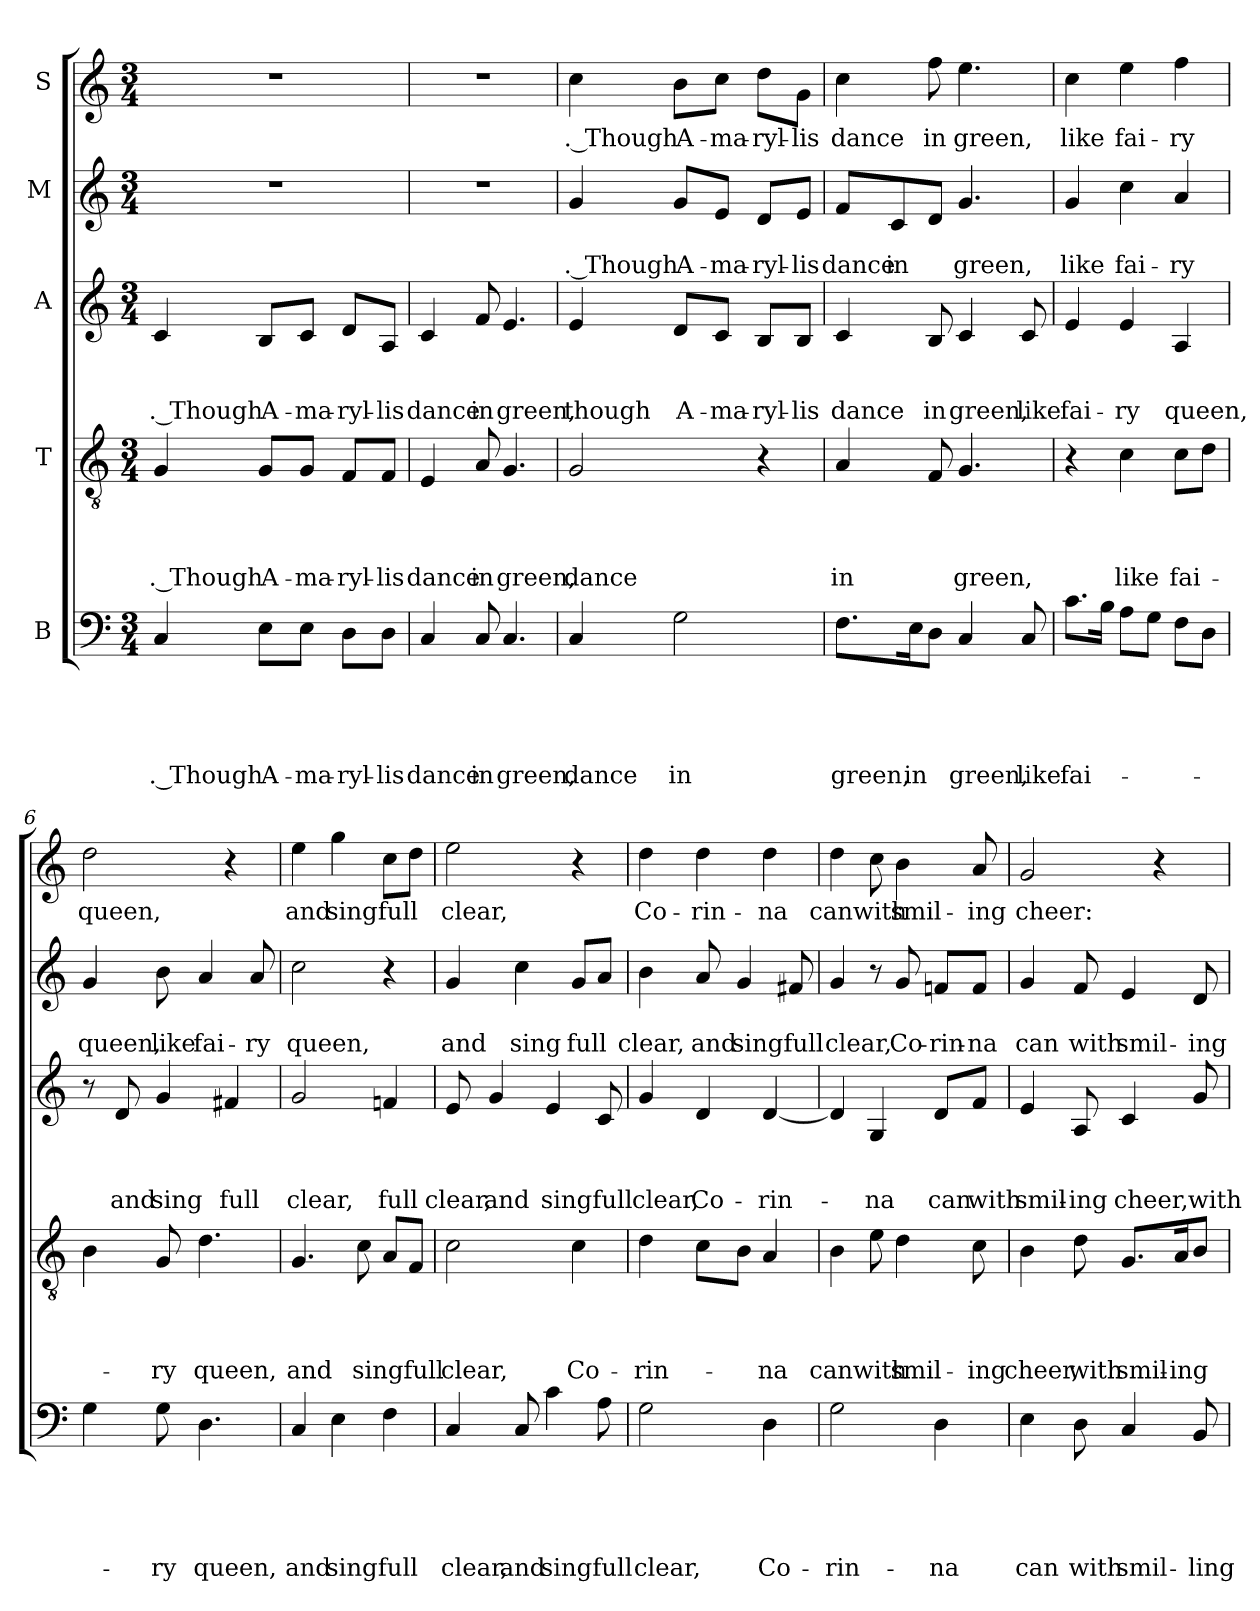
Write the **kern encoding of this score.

**kern	**text	**text	**text	**text	**text	**kern	**text	**text	**text	**text	**kern	**text	**text	**text	**kern	**text	**text	**kern	**text
*part5	*part5	*part5	*part5	*part5	*part5	*part4	*part4	*part4	*part4	*part4	*part3	*part3	*part3	*part3	*part2	*part2	*part2	*part1	*part1
*staff5	*staff5	*staff5	*staff5	*staff5	*staff5	*staff4	*staff4	*staff4	*staff4	*staff4	*staff3	*staff3	*staff3	*staff3	*staff2	*staff2	*staff2	*staff1	*staff1
*I"B	*	*	*	*	*	*I"T	*	*	*	*	*I"A	*	*	*	*I"M	*	*	*I"S	*
*clefF4	*	*	*	*	*	*clefGv2	*	*	*	*	*clefG2	*	*	*	*clefG2	*	*	*clefG2	*
*k[]	*	*	*	*	*	*k[]	*	*	*	*	*k[]	*	*	*	*k[]	*	*	*k[]	*
*C:	*	*	*	*	*	*C:	*	*	*	*	*C:	*	*	*	*C:	*	*	*C:	*
*M3/4	*	*	*	*	*	*M3/4	*	*	*	*	*M3/4	*	*	*	*M3/4	*	*	*M3/4	*
=1	=1	=1	=1	=1	=1	=1	=1	=1	=1	=1	=1	=1	=1	=1	=1	=1	=1	=1	=1
!	!	!	!	!	!LO:LY:b:rj	!	!	!	!	!LO:LY:b:rj	!	!	!	!LO:LY:b:rj	!LO:N:vis=1	!	!	!LO:N:vis=1	!
4C/	.	.	.	.	. Though	4G/	.	.	.	. Though	4c/	.	.	. Though	2.r	.	.	2.r	.
!	!	!	!	!	!LO:LY:b	!	!	!	!	!LO:LY:b	!	!	!	!LO:LY:b	!	!	!	!	!
8E\L	.	.	.	.	A-	8G/L	.	.	.	A-	8B/L	.	.	A-	.	.	.	.	.
!	!	!	!	!	!LO:LY:b	!	!	!	!	!LO:LY:b	!	!	!	!LO:LY:b	!	!	!	!	!
8E\J	.	.	.	.	-ma-	8G/J	.	.	.	-ma-	8c/J	.	.	-ma-	.	.	.	.	.
!	!	!	!	!	!LO:LY:b	!	!	!	!	!LO:LY:b	!	!	!	!LO:LY:b	!	!	!	!	!
8D\L	.	.	.	.	-ryl-	8F/L	.	.	.	-ryl-	8d/L	.	.	-ryl-	.	.	.	.	.
!	!	!	!	!	!LO:LY:b	!	!	!	!	!LO:LY:b	!	!	!	!LO:LY:b	!	!	!	!	!
8D\J	.	.	.	.	-lis	8F/J	.	.	.	-lis	8A/J	.	.	-lis	.	.	.	.	.
=2	=2	=2	=2	=2	=2	=2	=2	=2	=2	=2	=2	=2	=2	=2	=2	=2	=2	=2	=2
!	!	!	!	!	!LO:LY:b	!	!	!	!	!LO:LY:b	!	!	!	!LO:LY:b	!LO:N:vis=1	!	!	!LO:N:vis=1	!
4C/	.	.	.	.	dance	4E/	.	.	.	dance	4c/	.	.	dance	2.r	.	.	2.r	.
!	!	!	!	!	!LO:LY:b	!	!	!	!	!LO:LY:b	!	!	!	!LO:LY:b	!	!	!	!	!
8C/	.	.	.	.	in	8A/	.	.	.	in	8f/	.	.	in	.	.	.	.	.
!	!	!	!	!	!LO:LY:b	!	!	!	!	!LO:LY:b	!	!	!	!LO:LY:b	!	!	!	!	!
4.C/	.	.	.	.	green,	4.G/	.	.	.	green,	4.e/	.	.	green,	.	.	.	.	.
=3	=3	=3	=3	=3	=3	=3	=3	=3	=3	=3	=3	=3	=3	=3	=3	=3	=3	=3	=3
!	!	!	!	!	!LO:LY:b	!	!	!	!	!LO:LY:b	!	!	!	!LO:LY:b	!	!	!LO:LY:b:rj	!	!LO:LY:b:rj
4C/	.	.	.	.	dance	2G/	.	.	.	dance	4e/	.	.	though	4g/	.	. Though	4cc\	. Though
!	!	!	!	!	!LO:LY:b	!	!	!	!	!	!	!	!	!LO:LY:b	!	!	!LO:LY:b	!	!LO:LY:b
2G\	.	.	.	.	in	.	.	.	.	.	8d/L	.	.	A-	8g/L	.	A-	8b\L	A-
!	!	!	!	!	!	!	!	!	!	!	!	!	!	!LO:LY:b	!	!	!LO:LY:b	!	!LO:LY:b
.	.	.	.	.	.	.	.	.	.	.	8c/J	.	.	-ma-	8e/J	.	-ma-	8cc\J	-ma-
!	!	!	!	!	!	!	!	!	!	!	!	!	!	!LO:LY:b	!	!	!LO:LY:b	!	!LO:LY:b
.	.	.	.	.	.	4r	.	.	.	.	8B/L	.	.	-ryl-	8d/L	.	-ryl-	8dd\L	-ryl-
!	!	!	!	!	!	!	!	!	!	!	!	!	!	!LO:LY:b	!	!	!LO:LY:b	!	!LO:LY:b
.	.	.	.	.	.	.	.	.	.	.	8B/J	.	.	-lis	8e/J	.	-lis	8g\J	-lis
=4	=4	=4	=4	=4	=4	=4	=4	=4	=4	=4	=4	=4	=4	=4	=4	=4	=4	=4	=4
!	!	!	!	!	!LO:LY:b	!	!	!	!	!LO:LY:b	!	!	!	!LO:LY:b	!	!	!LO:LY:b	!	!LO:LY:b
8.F\L	.	.	.	.	green,	4A/	.	.	.	in	4c/	.	.	dance	8f/L	.	dance	4cc\	dance
!	!	!	!	!	!	!	!	!	!	!	!	!	!	!	!	!	!LO:LY:b	!	!
.	.	.	.	.	.	.	.	.	.	.	.	.	.	.	8c/	.	in	.	.
!	!	!	!	!	!LO:LY:b	!	!	!	!	!	!	!	!	!	!	!	!	!	!
16E\k	.	.	.	.	in	.	.	.	.	.	.	.	.	.	.	.	.	.	.
!	!	!	!	!	!	!	!	!	!	!	!	!	!	!LO:LY:b	!	!	!	!	!LO:LY:b
8D\J	.	.	.	.	.	8F/	.	.	.	.	8B/	.	.	in	8d/J	.	.	8ff\	in
!	!	!	!	!	!LO:LY:b	!	!	!	!	!LO:LY:b	!	!	!	!LO:LY:b	!	!	!LO:LY:b	!	!LO:LY:b
4C/	.	.	.	.	green,	4.G/	.	.	.	green,	4c/	.	.	green,	4.g/	.	green,	4.ee\	green,
!	!	!	!	!	!LO:LY:b	!	!	!	!	!	!	!	!	!LO:LY:b	!	!	!	!	!
8C/	.	.	.	.	like	.	.	.	.	.	8c/	.	.	like	.	.	.	.	.
=5	=5	=5	=5	=5	=5	=5	=5	=5	=5	=5	=5	=5	=5	=5	=5	=5	=5	=5	=5
!	!	!	!	!	!LO:LY:b	!	!	!	!	!	!	!	!	!LO:LY:b	!	!	!LO:LY:b	!	!LO:LY:b
8.c\L	.	.	.	.	fai-	4r	.	.	.	.	4e/	.	.	fai-	4g/	.	like	4cc\	like
16B\Jk	.	.	.	.	.	.	.	.	.	.	.	.	.	.	.	.	.	.	.
!	!	!	!	!	!	!	!	!	!	!LO:LY:b	!	!	!	!LO:LY:b	!	!	!LO:LY:b	!	!LO:LY:b
8A\L	.	.	.	.	.	4c\	.	.	.	like	4e/	.	.	-ry	4cc\	.	fai-	4ee\	fai-
8G\J	.	.	.	.	.	.	.	.	.	.	.	.	.	.	.	.	.	.	.
!	!	!	!	!	!	!	!	!	!	!LO:LY:b	!	!	!	!LO:LY:b	!	!	!LO:LY:b	!	!LO:LY:b
8F\L	.	.	.	.	.	8c\L	.	.	.	fai-	4A/	.	.	queen,	4a/	.	-ry	4ff\	-ry
8D\J	.	.	.	.	.	8d\J	.	.	.	.	.	.	.	.	.	.	.	.	.
!!LO:LB:g=z
=6	=6	=6	=6	=6	=6	=6	=6	=6	=6	=6	=6	=6	=6	=6	=6	=6	=6	=6	=6
!	!	!	!	!	!	!	!	!	!	!	!	!	!	!	!	!	!LO:LY:b	!	!LO:LY:b
4G\	.	.	.	.	.	4B\	.	.	.	.	8r	.	.	.	4g/	.	queen,	2dd\	queen,
!	!	!	!	!	!	!	!	!	!	!	!	!	!	!LO:LY:b	!	!	!	!	!
.	.	.	.	.	.	.	.	.	.	.	8d/	.	.	and	.	.	.	.	.
!	!	!	!	!	!LO:LY:b	!	!	!	!	!LO:LY:b	!	!	!	!LO:LY:b	!	!	!LO:LY:b	!	!
8G\	.	.	.	.	-ry	8G/	.	.	.	-ry	4g/	.	.	sing	8b\	.	like	.	.
!	!	!	!	!	!LO:LY:b	!	!	!	!	!LO:LY:b	!	!	!	!	!	!	!LO:LY:b	!	!
4.D\	.	.	.	.	queen,	4.d\	.	.	.	queen,	.	.	.	.	4a/	.	fai-	.	.
!	!	!	!	!	!	!	!	!	!	!	!	!	!	!LO:LY:b	!	!	!	!	!
.	.	.	.	.	.	.	.	.	.	.	4f#X/	.	.	full	.	.	.	4r	.
!	!	!	!	!	!	!	!	!	!	!	!	!	!	!	!	!	!LO:LY:b	!	!
.	.	.	.	.	.	.	.	.	.	.	.	.	.	.	8a/	.	-ry	.	.
=7	=7	=7	=7	=7	=7	=7	=7	=7	=7	=7	=7	=7	=7	=7	=7	=7	=7	=7	=7
!	!	!	!	!	!LO:LY:b	!	!	!	!	!LO:LY:b	!	!	!	!LO:LY:b	!	!	!LO:LY:b	!	!LO:LY:b
4C/	.	.	.	.	and	4.G/	.	.	.	and	2g/	.	.	clear,	2cc\	.	queen,	4ee\	and
!	!	!	!	!	!LO:LY:b	!	!	!	!	!	!	!	!	!	!	!	!	!	!LO:LY:b
4E\	.	.	.	.	sing	.	.	.	.	.	.	.	.	.	.	.	.	4gg\	sing
!	!	!	!	!	!	!	!	!	!	!LO:LY:b	!	!	!	!	!	!	!	!	!
.	.	.	.	.	.	8c\	.	.	.	singfull	.	.	.	.	.	.	.	.	.
!	!	!	!	!	!LO:LY:b	!	!	!	!	!	!	!	!	!LO:LY:b	!	!	!	!	!LO:LY:b
4F\	.	.	.	.	full	8A/L	.	.	.	.	4fn/	.	.	full	4r	.	.	8cc\L	full
.	.	.	.	.	.	8F/J	.	.	.	.	.	.	.	.	.	.	.	8dd\J	.
=8	=8	=8	=8	=8	=8	=8	=8	=8	=8	=8	=8	=8	=8	=8	=8	=8	=8	=8	=8
!	!	!	!	!	!LO:LY:b	!	!	!	!	!LO:LY:b	!	!	!	!LO:LY:b	!	!	!LO:LY:b	!	!LO:LY:b
4C/	.	.	.	.	clear,	2c\	.	.	.	clear,	8e/	.	.	clear,	4g/	.	and	2ee\	clear,
!	!	!	!	!	!	!	!	!	!	!	!	!	!	!LO:LY:b	!	!	!	!	!
.	.	.	.	.	.	.	.	.	.	.	4g/	.	.	and	.	.	.	.	.
!	!	!	!	!	!LO:LY:b	!	!	!	!	!	!	!	!	!	!	!	!LO:LY:b	!	!
8C/	.	.	.	.	and	.	.	.	.	.	.	.	.	.	4cc\	.	sing	.	.
!	!	!	!	!	!LO:LY:b	!	!	!	!	!	!	!	!	!LO:LY:b	!	!	!	!	!
4c\	.	.	.	.	sing	.	.	.	.	.	4e/	.	.	sing	.	.	.	.	.
!	!	!	!	!	!	!	!	!	!	!LO:LY:b	!	!	!	!	!	!	!LO:LY:b	!	!
.	.	.	.	.	.	4c\	.	.	.	Co-	.	.	.	.	8g/L	.	full	4r	.
!	!	!	!	!	!LO:LY:b	!	!	!	!	!	!	!	!	!LO:LY:b	!	!	!	!	!
8A\	.	.	.	.	full	.	.	.	.	.	8c/	.	.	full	8a/J	.	.	.	.
=9	=9	=9	=9	=9	=9	=9	=9	=9	=9	=9	=9	=9	=9	=9	=9	=9	=9	=9	=9
!	!	!	!	!	!LO:LY:b	!	!	!	!	!LO:LY:b	!	!	!	!LO:LY:b	!	!	!LO:LY:b	!	!LO:LY:b
2G\	.	.	.	.	clear,	4d\	.	.	.	-rin-	4g/	.	.	clear,	4b\	.	clear,	4dd\	Co-
!	!	!	!	!	!	!	!	!	!	!	!	!	!	!LO:LY:b	!	!	!LO:LY:b	!	!LO:LY:b
.	.	.	.	.	.	8c\L	.	.	.	.	4d/	.	.	Co-	8a/	.	and	4dd\	-rin-
!	!	!	!	!	!	!	!	!	!	!	!	!	!	!	!	!	!LO:LY:b	!	!
.	.	.	.	.	.	8B\J	.	.	.	.	.	.	.	.	4g/	.	sing	.	.
!	!	!	!	!	!LO:LY:b	!	!	!	!	!LO:LY:b	!	!	!	!LO:LY:b	!	!	!	!	!LO:LY:b
4D\	.	.	.	.	Co-	4A/	.	.	.	-na	[<4d/	.	.	-rin-	.	.	.	4dd\	-na
!	!	!	!	!	!	!	!	!	!	!	!	!	!	!	!	!	!LO:LY:b	!	!
.	.	.	.	.	.	.	.	.	.	.	.	.	.	.	8f#X/	.	full	.	.
=10	=10	=10	=10	=10	=10	=10	=10	=10	=10	=10	=10	=10	=10	=10	=10	=10	=10	=10	=10
!	!	!	!	!	!LO:LY:b	!	!	!	!	!LO:LY:b	!	!	!	!	!	!	!LO:LY:b	!	!LO:LY:b
2G\	.	.	.	.	-rin-	4B\	.	.	.	canwith	4d/]	.	.	.	4g/	.	clear,	4dd\	canwith
!	!	!	!	!	!	!	!	!	!	!	!	!	!	!LO:LY:b	!	!	!	!	!
.	.	.	.	.	.	8e\	.	.	.	.	4G/	.	.	-na	8r	.	.	8cc\	.
!	!	!	!	!	!	!	!	!	!	!LO:LY:b	!	!	!	!	!	!	!LO:LY:b	!	!LO:LY:b
.	.	.	.	.	.	4d\	.	.	.	smil-	.	.	.	.	8g/	.	Co-	4b\	smil-
!	!	!	!	!	!LO:LY:b	!	!	!	!	!	!	!	!	!LO:LY:b	!	!	!LO:LY:b:rj	!	!
4D\	.	.	.	.	-na	.	.	.	.	.	8d/L	.	.	can	8fn/L	.	-rin-	.	.
!	!	!	!	!	!	!	!	!	!	!LO:LY:b	!	!	!	!LO:LY:b	!	!	!LO:LY:b	!	!LO:LY:b
.	.	.	.	.	.	8c\	.	.	.	-ing	8f/J	.	.	with	8f/J	.	-na	8a/	-ing
=11	=11	=11	=11	=11	=11	=11	=11	=11	=11	=11	=11	=11	=11	=11	=11	=11	=11	=11	=11
!	!	!	!	!	!LO:LY:b	!	!	!	!	!LO:LY:b	!	!	!	!LO:LY:b	!	!	!LO:LY:b	!	!LO:LY:b
4E\	.	.	.	.	can	4B\	.	.	.	cheer,	4e/	.	.	smil-	4g/	.	can	2g/	cheer:
!	!	!	!	!	!LO:LY:b	!	!	!	!	!LO:LY:b	!	!	!	!LO:LY:b	!	!	!LO:LY:b	!	!
8D\	.	.	.	.	with	8d\	.	.	.	with	8A/	.	.	-ing	8f/	.	with	.	.
!	!	!	!	!	!LO:LY:b	!	!	!	!	!LO:LY:b	!	!	!	!LO:LY:b	!	!	!LO:LY:b	!	!
4C/	.	.	.	.	smil-	8.G/L	.	.	.	smil-	4c/	.	.	cheer,	4e/	.	smil-	.	.
.	.	.	.	.	.	.	.	.	.	.	.	.	.	.	.	.	.	4r	.
!	!	!	!	!	!	!	!	!	!	!LO:LY:b	!	!	!	!	!	!	!	!	!
.	.	.	.	.	.	16A/k	.	.	.	-ing	.	.	.	.	.	.	.	.	.
!	!	!	!	!	!LO:LY:b	!	!	!	!	!	!	!	!	!LO:LY:b	!	!	!LO:LY:b	!	!
8BB/	.	.	.	.	-ling	8B/J	.	.	.	.	8g/	.	.	with	8d/	.	-ing	.	.
=	=	=	=	=	=	=	=	=	=	=	=	=	=	=	=	=	=	=	=
*-	*-	*-	*-	*-	*-	*-	*-	*-	*-	*-	*-	*-	*-	*-	*-	*-	*-	*-	*-
